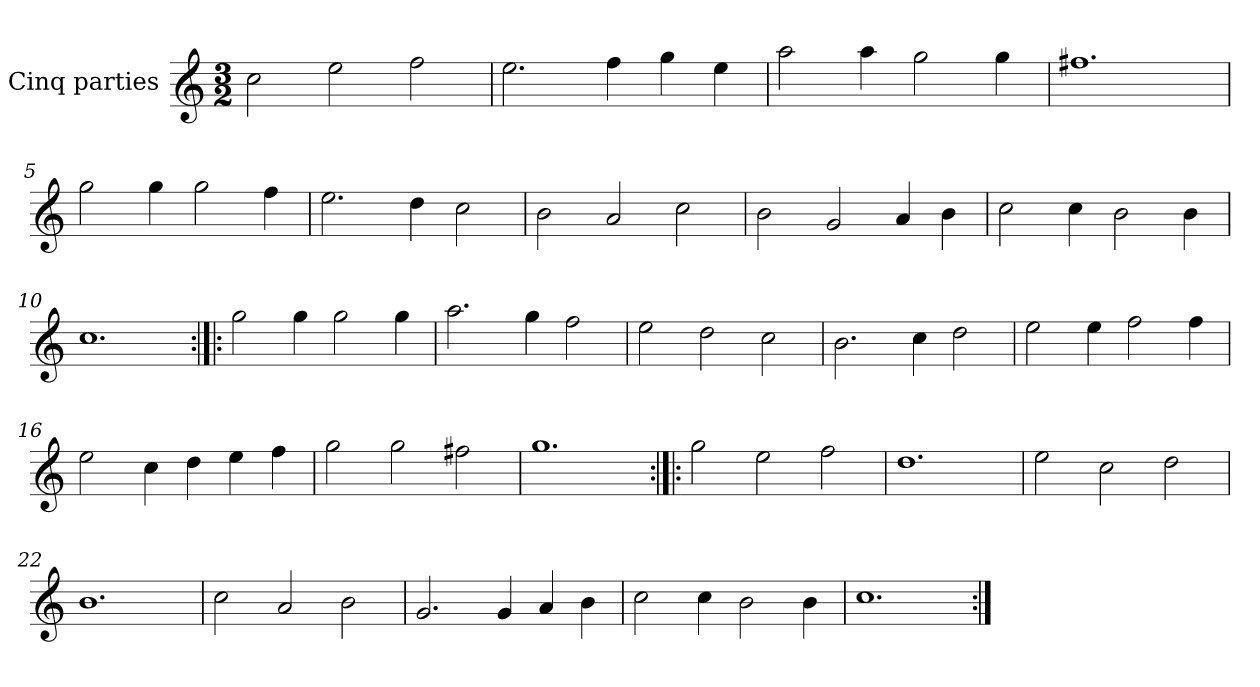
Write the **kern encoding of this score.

**kern
*part1
*staff1
*I"Cinq parties
*clefG2
*k[]
*M3/2
*MM180
=1
2cc\
2ee\
2ff\
=2
2.ee\
4ff\
4gg\
4ee\
=3
2aa\
4aa\
2gg\
4gg\
=4
1.ff#X
=5
2gg\
4gg\
2gg\
4ff\
=6
2.ee\
4dd\
2cc\
=7
2b\
2a/
2cc\
=8
2b\
2g/
4a/
4b\
=9
2cc\
4cc\
2b\
4b\
=10
1.cc
=11:|!|:
2gg\
4gg\
2gg\
4gg\
=12
2.aa\
4gg\
2ff\
=13
2ee\
2dd\
2cc\
=14
2.b\
4cc\
2dd\
=15
2ee\
4ee\
2ff\
4ff\
=16
2ee\
4cc\
4dd\
4ee\
4ff\
=17
2gg\
2gg\
2ff#X\
=18
1.gg
=19:|!|:
2gg\
2ee\
2ff\
=20
1.dd
=21
2ee\
2cc\
2dd\
=22
1.b
=23
2cc\
2a/
2b\
=24
2.g/
4g/
4a/
4b\
=25
2cc\
4cc\
2b\
4b\
=26
1.cc
=:|!
*-
